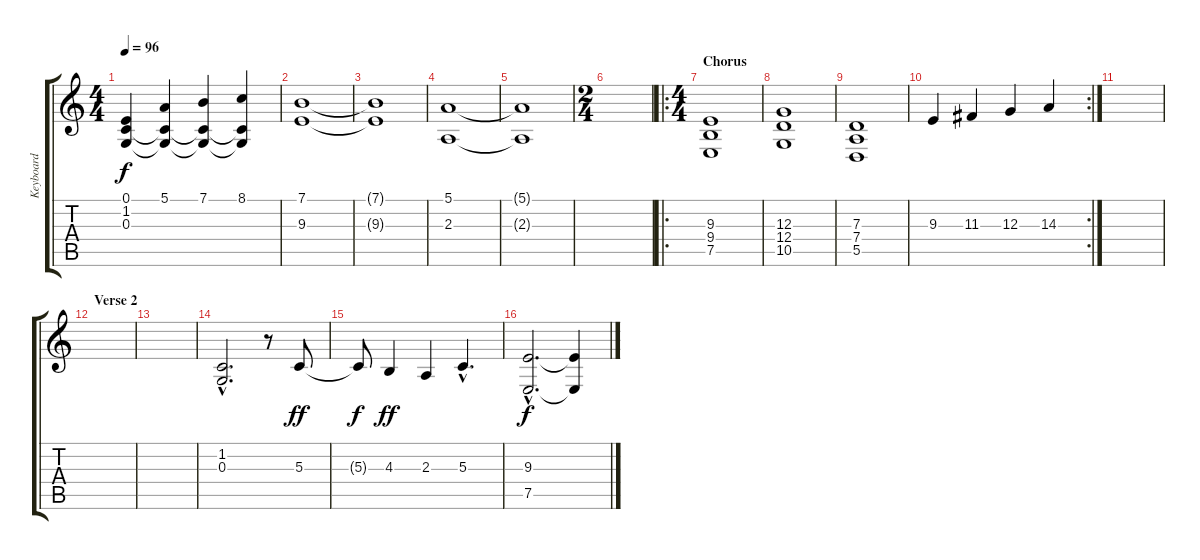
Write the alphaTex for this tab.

\track ("Keyboard" "Keyboard") {instrument synthstrings1}
\staff {score tabs}
\tuning (E4 B3 G3 D3 A2 E2) {hide}
\ts (4 4)
\tempo 96
\clef g2
\ks c
(0.1 1.2{t} 0.3{t}).4{dy f} (5.1 1.2{t} 0.3{t}).4 (7.1 1.2{t} 0.3{t}).4 (8.1 1.2{t} 0.3{t}).4 |
(7.1 9.3).1 |
(7.1{t} 9.3{t}).1 |
(5.1 2.3).1 |
(5.1{t} 2.3{t}).1 |
\ts (2 4)
|
\ro
\ts (4 4)
\section ("" "Chorus")
(9.3 9.4 7.5).1{volume 12} |
(12.3 12.4 10.5).1 |
(7.3 7.4 5.5).1 |
\rc 2
9.3.4 11.3.4 12.3.4 14.3.4 |
|
\section ("" "Verse 2")
|
|
(1.2{hac} 0.3{hac}).2{d} r.8 5.3.8{dy ff} |
5.3{t}.8{dy f} 4.3.4{dy ff} 2.3.4 5.3{hac}.4{d} |
(9.3{hac} 7.5{hac}).2{d dy f} (9.3{t} 7.5{t}).4
